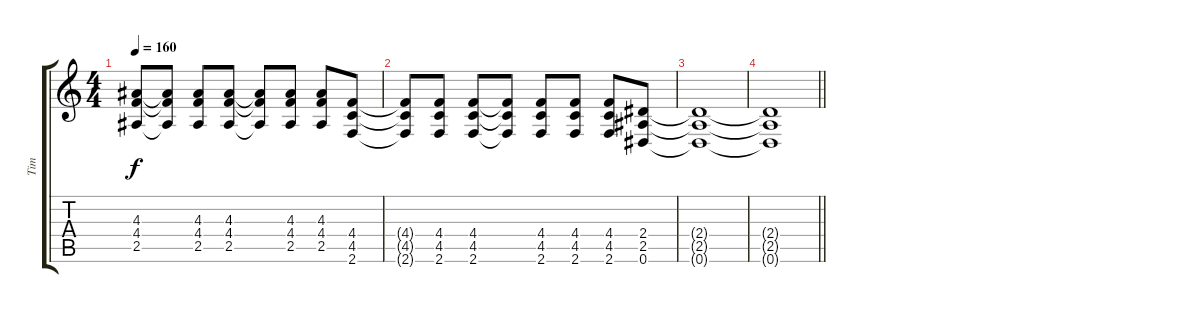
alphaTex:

\track ("Tim" "Tim") {instrument distortionguitar}
\staff {score tabs}
\tuning (Eb4 Bb3 Gb3 Db3 Ab2 Eb2) {hide}
\ts (4 4)
\tempo 160
\clef g2
\ks c
(4.3 4.4 2.5).8{dy f} (4.3{t} 4.4{t} 2.5{t}).8 (4.3 4.4 2.5).8 (4.3 4.4 2.5).8 (4.3{t} 4.4{t} 2.5{t}).8 (4.3 4.4 2.5).8 (4.3 4.4 2.5).8 (4.4 4.5 2.6).8 |
(4.4{t} 4.5{t} 2.6{t}).8 (4.4 4.5 2.6).8 (4.4 4.5 2.6).8 (4.4{t} 4.5{t} 2.6{t}).8 (4.4 4.5 2.6).8 (4.4 4.5 2.6).8 (4.4 4.5 2.6).8 (2.4 2.5 0.6).8 |
(2.4{t} 2.5{t} 0.6{t}).1 |
\barLineRight lightlight
(2.4{t} 2.5{t} 0.6{t}).1
